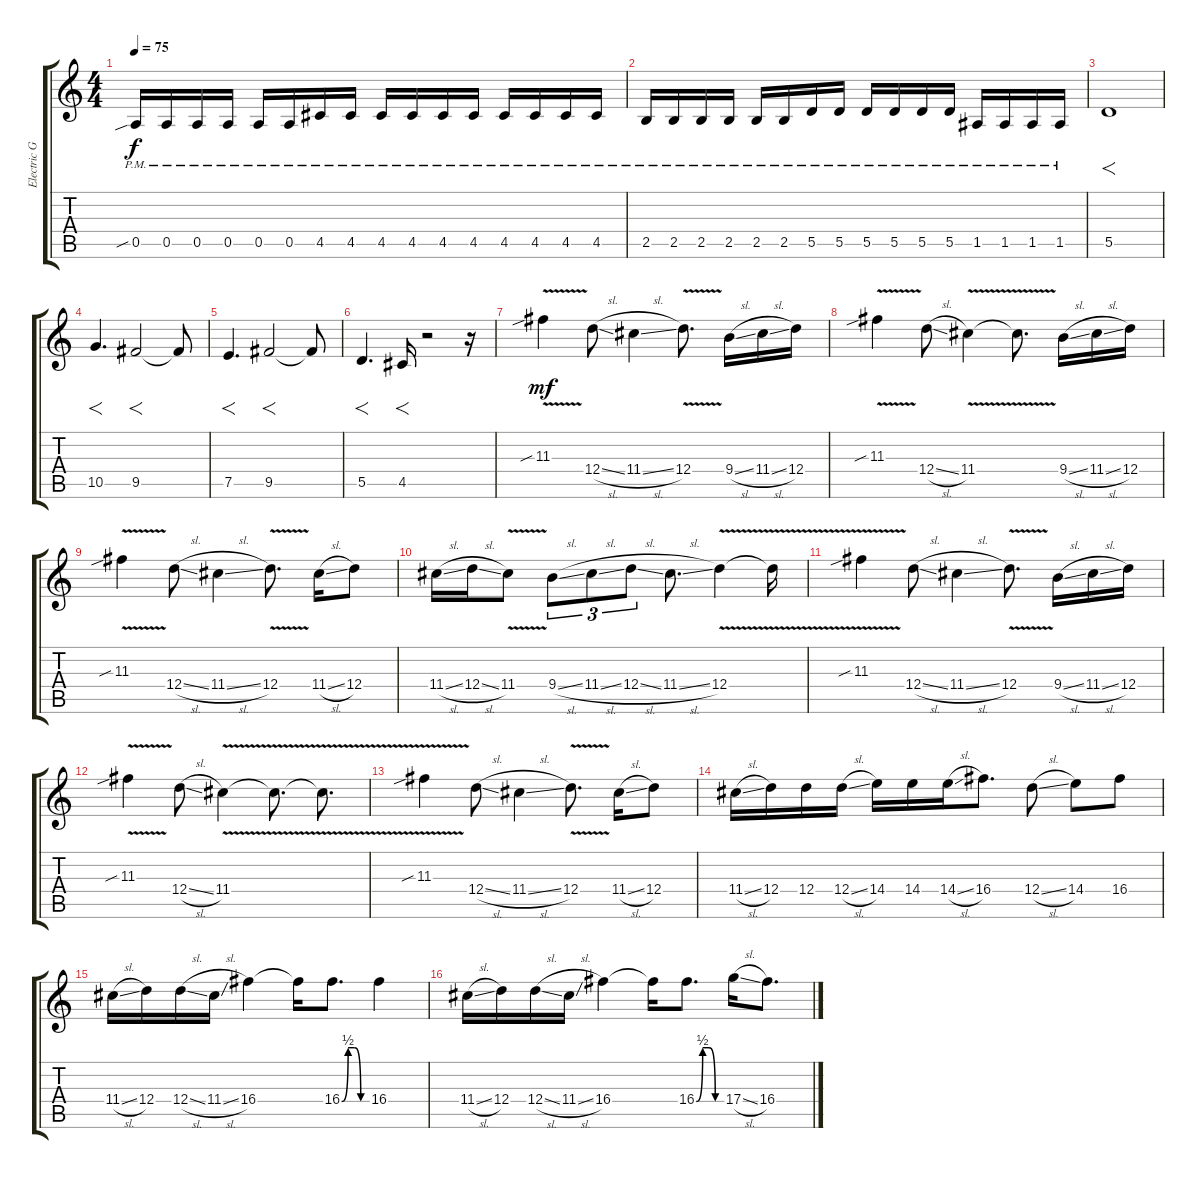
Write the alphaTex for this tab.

\track ("Electric Guitar" "Electric G") {instrument overdrivenguitar}
\staff {score tabs}
\tuning (E4 B3 G3 D3 A2 E2) {hide}
\ts (4 4)
\tempo 75
\clef g2
\ks c
0.5{sib pm}.16{dy f} 0.5{pm}.16 0.5{pm}.16 0.5{pm}.16 0.5{pm}.16 0.5{pm}.16 4.5{pm}.16 4.5{pm}.16 4.5{pm}.16 4.5{pm}.16 4.5{pm}.16 4.5{pm}.16 4.5{pm}.16 4.5{pm}.16 4.5{pm}.16 4.5{pm}.16 |
2.5{pm}.16 2.5{pm}.16 2.5{pm}.16 2.5{pm}.16 2.5{pm}.16 2.5{pm}.16 5.5{pm}.16 5.5{pm}.16 5.5{pm}.16 5.5{pm}.16 5.5{pm}.16 5.5{pm}.16 1.5{pm}.16 1.5{pm}.16 1.5{pm}.16 1.5{pm}.16 |
5.5.1{f} |
10.5.4{f d} 9.5.2{f} 9.5{t}.8 |
7.5.4{f d} 9.5.2{f} 9.5{t}.8 |
5.5.4{f d} 4.5.16{f} r.2 r.16 |
11.3{v sib}.4{dy mf} 12.4{sl}.8 11.4{sl}.4 12.4{v}.8{d} 9.4{sl}.16 11.4{sl}.16 12.4.16 |
11.3{v sib}.4 12.4{sl}.8 11.4{v}.4 11.4{v t}.8{d} 9.4{sl}.16 11.4{sl}.16 12.4.16 |
11.3{v sib}.4 12.4{sl}.8 11.4{sl}.4 12.4{v}.8{d} 11.4{sl}.16 12.4.8 |
11.4{sl}.16 12.4{sl}.16 11.4{v}.8 9.4{sl}.8{tu (3 2)} 11.4{sl}.8{tu (3 2)} 12.4{sl}.8{tu (3 2)} 11.4{sl}.8{d} 12.4{v}.4 12.4{t}.16 |
11.3{v sib}.4 12.4{sl}.8 11.4{sl}.4 12.4{v}.8{d} 9.4{sl}.16 11.4{sl}.16 12.4.16 |
11.3{v sib}.4 12.4{sl}.8 11.4{v}.4 11.4{v t}.8{d} 11.4{v t}.8{d} |
11.3{v sib}.4 12.4{sl}.8 11.4{sl}.4 12.4{v}.8{d} 11.4{sl}.16 12.4.8 |
11.4{sl}.16 12.4.16 12.4.16 12.4{sl}.16 14.4.16 14.4.16 14.4{sl}.16 16.4.8{d} 12.4{sl}.8 14.4.8 16.4.8 |
11.4{sl}.16 12.4.16 12.4{sl}.16 11.4{sl}.16 16.4.4 16.4{t}.16 16.4{be (custom 0 0 15 2 30 2 45 0 60 0)}.8{d} 16.4.4 |
11.4{sl}.16 12.4.16 12.4{sl}.16 11.4{sl}.16 16.4.4 16.4{t}.16 16.4{be (custom 0 0 15 2 30 2 45 0 60 0)}.8{d} 17.4{sl}.16 16.4.8{d}
